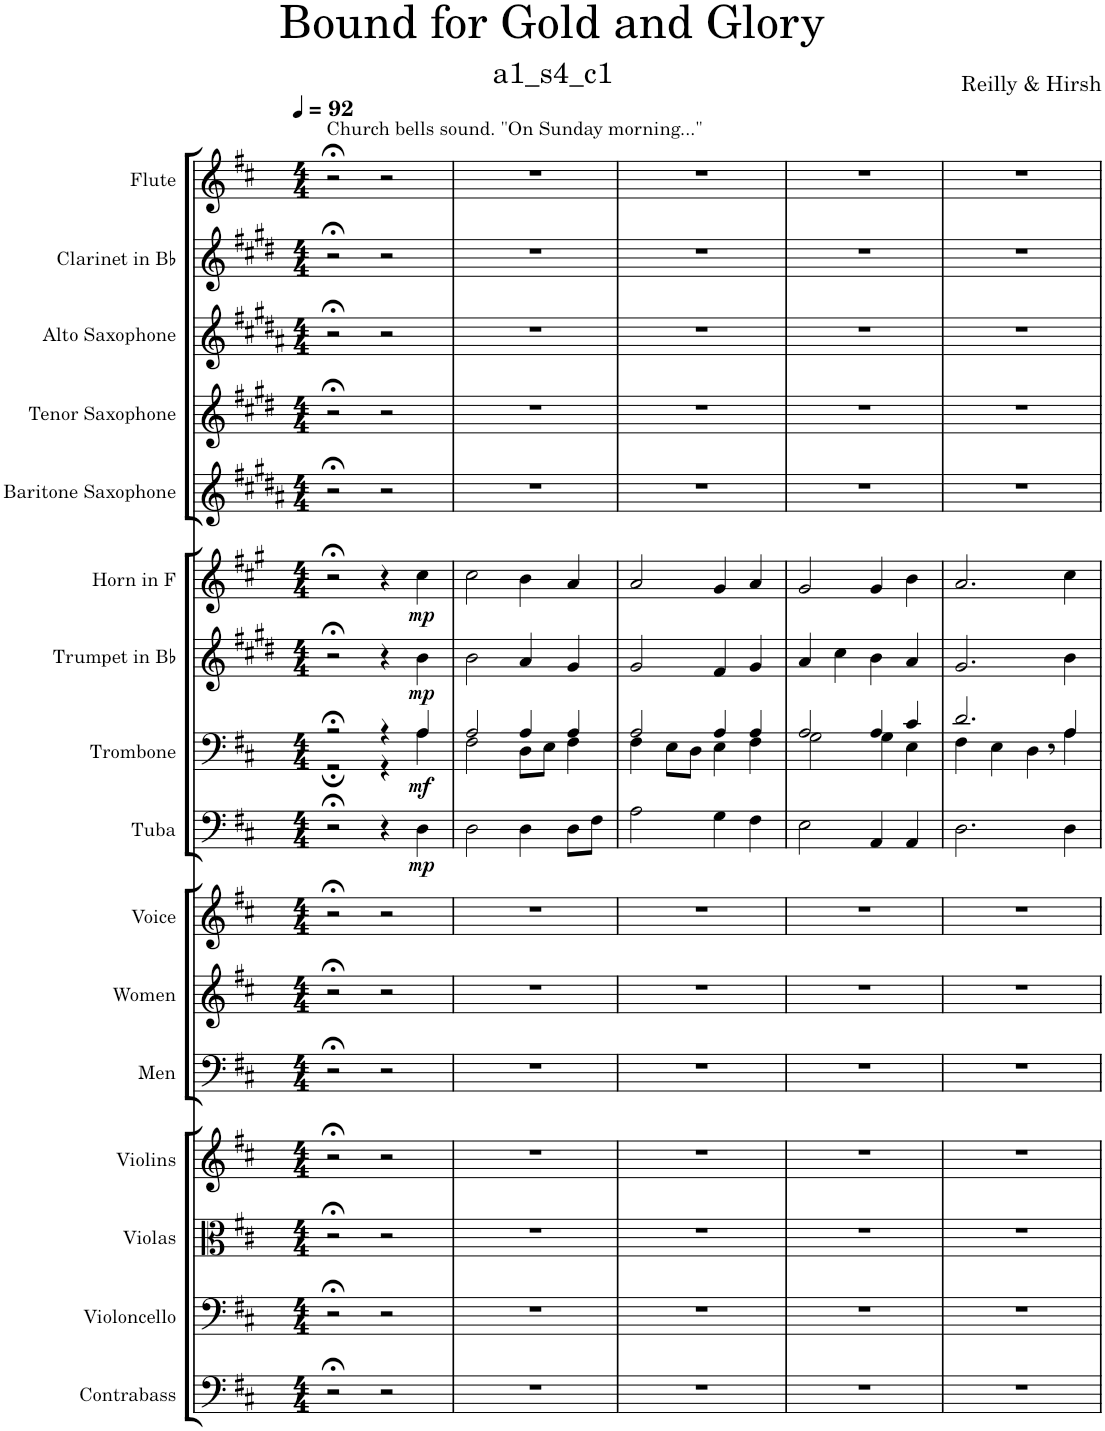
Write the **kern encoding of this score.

**kern	**kern	**kern	**kern	**kern	**kern	**kern	**kern	**dynam	**kern	**dynam	**kern	**dynam	**kern	**dynam	**kern	**kern	**kern	**kern	**kern
*part16	*part15	*part14	*part13	*part12	*part11	*part10	*part9	*part9	*part8	*part8	*part7	*part7	*part6	*part6	*part5	*part4	*part3	*part2	*part1
*staff16	*staff15	*staff14	*staff13	*staff12	*staff11	*staff10	*staff9	*staff9	*staff8	*staff8	*staff7	*staff7	*staff6	*staff6	*staff5	*staff4	*staff3	*staff2	*staff1
*I"Contrabass	*I"Violoncello	*I"Violas	*I"Violins	*I"Men	*I"Women	*I"Voice	*I"Tuba	*	*I"Trombone	*	*I"Trumpet in Bb	*	*I"Horn in F	*	*I"Baritone Saxophone	*I"Tenor Saxophone	*I"Alto Saxophone	*I"Clarinet in Bb	*I"Flute
*I'Cb.	*I'Vc.	*I'Vlas.	*I'Vlns.	*I'M.	*I'W.	*I'Vo.	*I'Tba.	*	*I'Tbn.	*	*I'Tpt. in Bb	*	*I'Hn. in F	*	*I'Bar. Sax.	*I'T. Sax.	*I'A. Sax.	*I'Cl. in Bb	*I'Fl.
*clefF4	*clefF4	*clefC3	*clefG2	*clefF4	*clefG2	*clefG2	*clefF4	*	*clefF4	*	*clefG2	*	*clefG2	*	*clefG2	*clefG2	*clefG2	*clefG2	*clefG2
*Trd7c12	*	*	*	*	*	*	*	*	*	*	*Trd1c2	*	*Trd4c7	*	*Trd12c21	*Trd8c14	*Trd5c9	*Trd1c2	*
*k[f#c#]	*k[f#c#]	*k[f#c#]	*k[f#c#]	*k[f#c#]	*k[f#c#]	*k[f#c#]	*k[f#c#]	*	*k[f#c#]	*	*k[f#c#g#d#]	*	*k[f#c#g#]	*	*k[f#c#g#d#a#]	*k[f#c#g#d#]	*k[f#c#g#d#a#]	*k[f#c#g#d#]	*k[f#c#]
*M4/4	*M4/4	*M4/4	*M4/4	*M4/4	*M4/4	*M4/4	*M4/4	*	*M4/4	*	*M4/4	*	*M4/4	*	*M4/4	*M4/4	*M4/4	*M4/4	*M4/4
*MM92	*MM92	*MM92	*MM92	*MM92	*MM92	*MM92	*MM92	*	*MM92	*	*MM92	*	*MM92	*	*MM92	*MM92	*MM92	*MM92	*MM92
=1	=1	=1	=1	=1	=1	=1	=1	=1	=1	=1	=1	=1	=1	=1	=1	=1	=1	=1	=1
*	*	*	*	*	*	*	*	*	*^	*	*	*	*	*	*	*	*	*	*
!	!	!	!	!	!	!	!	!	!	!	!	!	!	!	!	!	!	!	!	!LO:TX:a:t=Church bells sound. "On Sunday morning..."
2r;<	2r;<	2r;<	2r;<	2r;<	2r;<	2r;<	2r;<	.	2r;<	2r;	.	2r;<	.	2r;<	.	2r;<	2r;<	2r;<	2r;<	2r;<
2r	2r	2r	2r	2r	2r	2r	4r	.	4r	4r	.	4r	.	4r	.	2r	2r	2r	2r	2r
!	!	!	!	!	!	!	!	!LO:DY:b	!	!	!LO:DY:b	!	!LO:DY:b	!	!LO:DY:b	!	!	!	!	!
.	.	.	.	.	.	.	4D\	mp	4A/	4A\	mf	4b\	mp	4cc#\	mp	.	.	.	.	.
=2	=2	=2	=2	=2	=2	=2	=2	=2	=2	=2	=2	=2	=2	=2	=2	=2	=2	=2	=2	=2
1r	1r	1r	1r	1r	1r	1r	2D\	.	2A/	2F#\	.	2b\	.	2cc#\	.	1r	1r	1r	1r	1r
.	.	.	.	.	.	.	4D\	.	4A/	8D\L	.	4a/	.	4b\	.	.	.	.	.	.
.	.	.	.	.	.	.	.	.	.	8E\J	.	.	.	.	.	.	.	.	.	.
.	.	.	.	.	.	.	8D\L	.	4A/	4F#\	.	4g#/	.	4a/	.	.	.	.	.	.
.	.	.	.	.	.	.	8F#\J	.	.	.	.	.	.	.	.	.	.	.	.	.
=3	=3	=3	=3	=3	=3	=3	=3	=3	=3	=3	=3	=3	=3	=3	=3	=3	=3	=3	=3	=3
1r	1r	1r	1r	1r	1r	1r	2A\	.	2A/	4F#\	.	2g#/	.	2a/	.	1r	1r	1r	1r	1r
.	.	.	.	.	.	.	.	.	.	8E\L	.	.	.	.	.	.	.	.	.	.
.	.	.	.	.	.	.	.	.	.	8D\J	.	.	.	.	.	.	.	.	.	.
.	.	.	.	.	.	.	4G\	.	4A/	4E\	.	4f#/	.	4g#/	.	.	.	.	.	.
.	.	.	.	.	.	.	4F#\	.	4A/	4F#\	.	4g#/	.	4a/	.	.	.	.	.	.
=4	=4	=4	=4	=4	=4	=4	=4	=4	=4	=4	=4	=4	=4	=4	=4	=4	=4	=4	=4	=4
1r	1r	1r	1r	1r	1r	1r	2E\	.	2A/	2G\	.	4a/	.	2g#/	.	1r	1r	1r	1r	1r
.	.	.	.	.	.	.	.	.	.	.	.	4cc#\	.	.	.	.	.	.	.	.
.	.	.	.	.	.	.	4AA/	.	4A/	4G\	.	4b\	.	4g#/	.	.	.	.	.	.
.	.	.	.	.	.	.	4AA/	.	4c#/	4E\	.	4a/	.	4b\	.	.	.	.	.	.
=5	=5	=5	=5	=5	=5	=5	=5	=5	=5	=5	=5	=5	=5	=5	=5	=5	=5	=5	=5	=5
1r	1r	1r	1r	1r	1r	1r	2.D\	.	2.d/	4F#\	.	2.g#/	.	2.a/	.	1r	1r	1r	1r	1r
.	.	.	.	.	.	.	.	.	.	4E\	.	.	.	.	.	.	.	.	.	.
.	.	.	.	.	.	.	.	.	.	4D,<\	.	.	.	.	.	.	.	.	.	.
.	.	.	.	.	.	.	4D\	.	4A/	4A\	.	4b\	.	4cc#\	.	.	.	.	.	.
*	*	*	*	*	*	*	*	*	*v	*v	*	*	*	*	*	*	*	*	*	*
=	=	=	=	=	=	=	=	=	=	=	=	=	=	=	=	=	=	=	=
*-	*-	*-	*-	*-	*-	*-	*-	*-	*-	*-	*-	*-	*-	*-	*-	*-	*-	*-	*-
